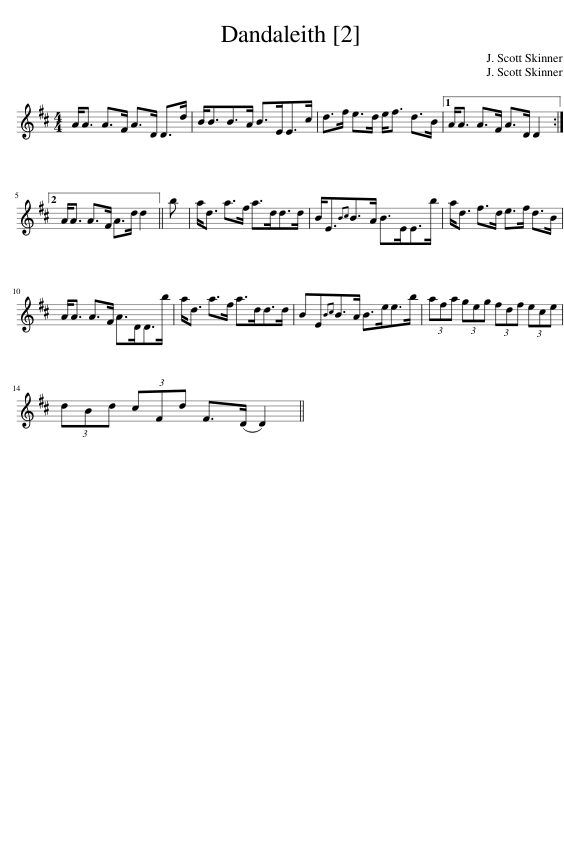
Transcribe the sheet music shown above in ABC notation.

X:1
L:1/8
M:4/4
I:linebreak $
K:D
V:1 treble
V:1
 A<A A>F A>D D>d | B<BB>A B>EE>c | d>f e>d e<f d>B |1 A<A A>F A>D D2 :|2$ A<A A>F A>d d2 || %5
 b | a<d a>f a>dd>d | B<E{Bc}B>A B>EE>b | a<d f>d e>f d>B |$ A<A A>F A>DD>b | %10
 a<d a>f a>dd>d | BE{Bc}B>A B>ee>b | (3afa (3geg (3fdf (3ece |$ (3dBd (3cFd F>(D D2) || %14
